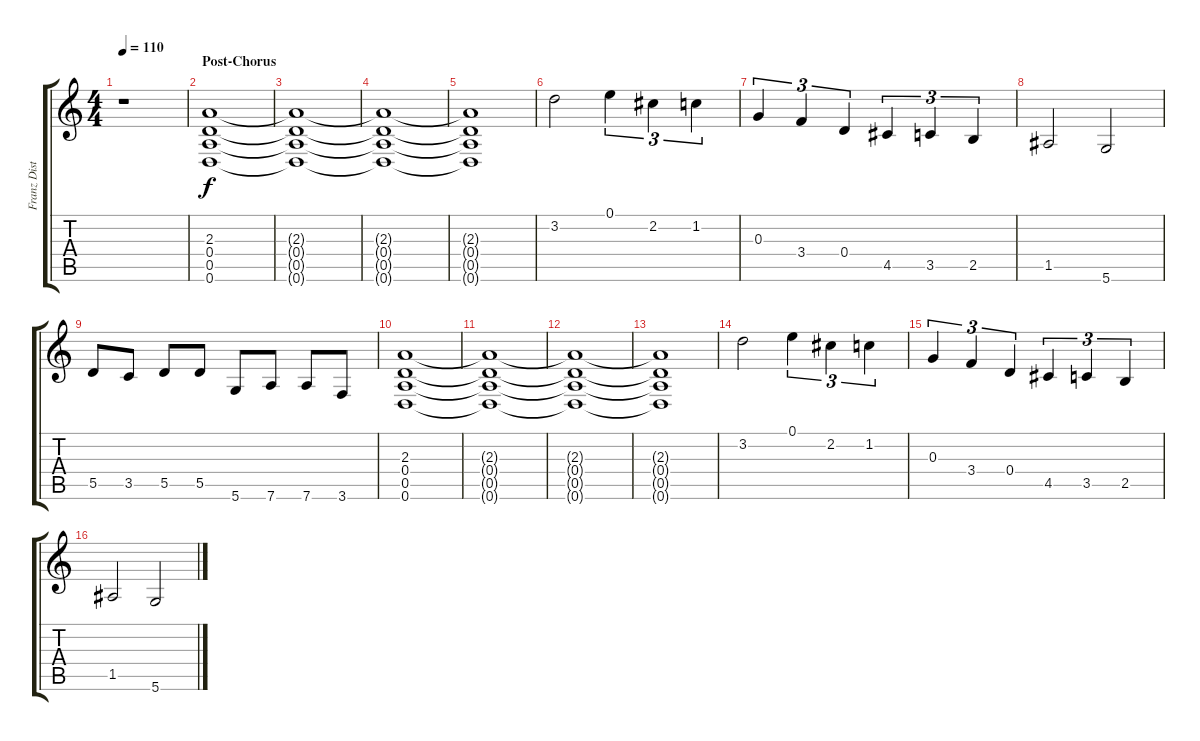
\track ("Franz Distortion" "Franz Dist") {instrument distortionguitar}
\staff {score tabs}
\tuning (E4 B3 G3 D3 A2 D2) {hide}
\ts (4 4)
\tempo 110
\clef g2
\ks c
r.1{dy f} |
\section ("" "Post-Chorus")
(2.3 0.4 0.5 0.6).1 |
(2.3{t} 0.4{t} 0.5{t} 0.6{t}).1 |
(2.3{t} 0.4{t} 0.5{t} 0.6{t}).1 |
(2.3{t} 0.4{t} 0.5{t} 0.6{t}).1 |
3.2.2 0.1.4{tu (3 2)} 2.2.4{tu (3 2)} 1.2.4{tu (3 2)} |
0.3.4{tu (3 2)} 3.4.4{tu (3 2)} 0.4.4{tu (3 2)} 4.5.4{tu (3 2)} 3.5.4{tu (3 2)} 2.5.4{tu (3 2)} |
1.5.2 5.6.2 |
5.5.8 3.5.8 5.5.8 5.5.8 5.6.8 7.6.8 7.6.8 3.6.8 |
(2.3 0.4 0.5 0.6).1 |
(2.3{t} 0.4{t} 0.5{t} 0.6{t}).1 |
(2.3{t} 0.4{t} 0.5{t} 0.6{t}).1 |
(2.3{t} 0.4{t} 0.5{t} 0.6{t}).1 |
3.2.2 0.1.4{tu (3 2)} 2.2.4{tu (3 2)} 1.2.4{tu (3 2)} |
0.3.4{tu (3 2)} 3.4.4{tu (3 2)} 0.4.4{tu (3 2)} 4.5.4{tu (3 2)} 3.5.4{tu (3 2)} 2.5.4{tu (3 2)} |
1.5.2 5.6.2
